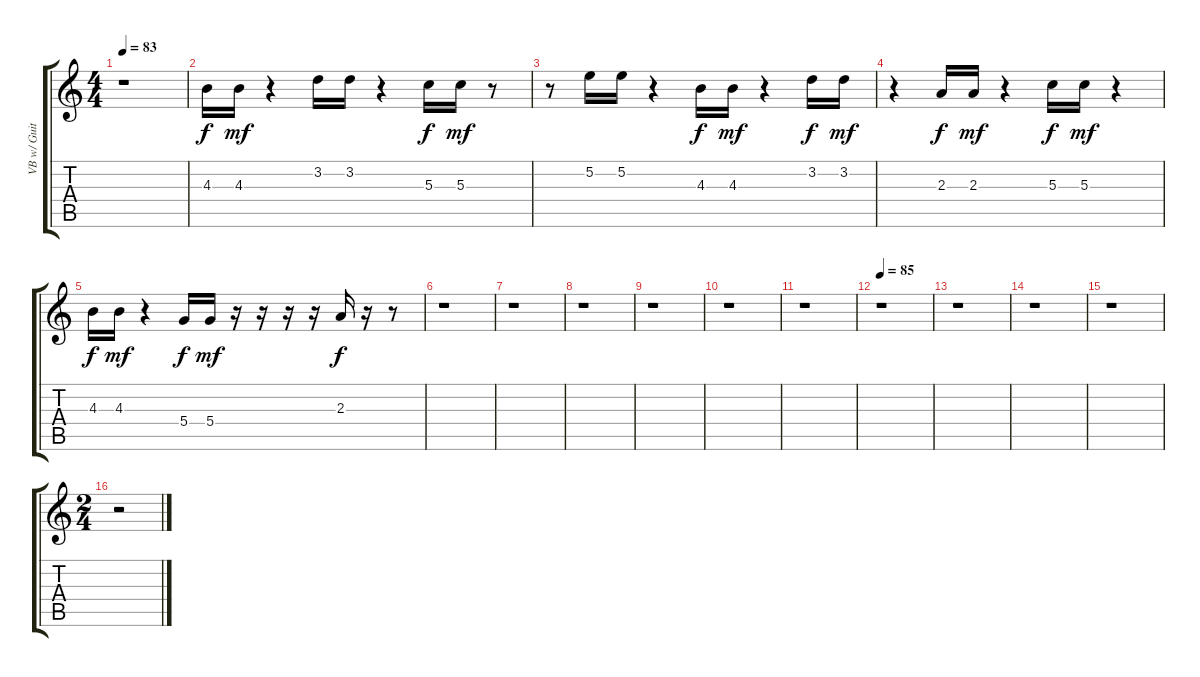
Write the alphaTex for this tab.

\track ("VB w/ Guitar" "VB w/ Guit") {instrument distortionguitar}
\staff {score tabs}
\tuning (E4 B3 G3 D3 A2 D2) {hide}
\ts (4 4)
\tempo 83
\clef g2
\ks c
r.1{dy f} |
4.3.16{volume 7} 4.3.16{dy mf} r.4 3.2.16 3.2.16 r.4 5.3.16{dy f} 5.3.16{dy mf} r.8 |
r.8 5.2.16 5.2.16 r.4 4.3.16{dy f} 4.3.16{dy mf} r.4 3.2.16{dy f} 3.2.16{dy mf} |
r.4 2.3.16{dy f} 2.3.16{dy mf} r.4 5.3.16{dy f} 5.3.16{dy mf} r.4 |
4.3.16{dy f} 4.3.16{dy mf} r.4 5.4.16{dy f} 5.4.16{dy mf} r.16 r.16 r.16 r.16 2.3.16{dy f} r.16 r.8 |
r.1 |
r.1 |
r.1 |
r.1 |
r.1 |
r.1 |
\tempo 85
r.1 |
r.1 |
r.1 |
r.1 |
\ts (2 4)
r.2
